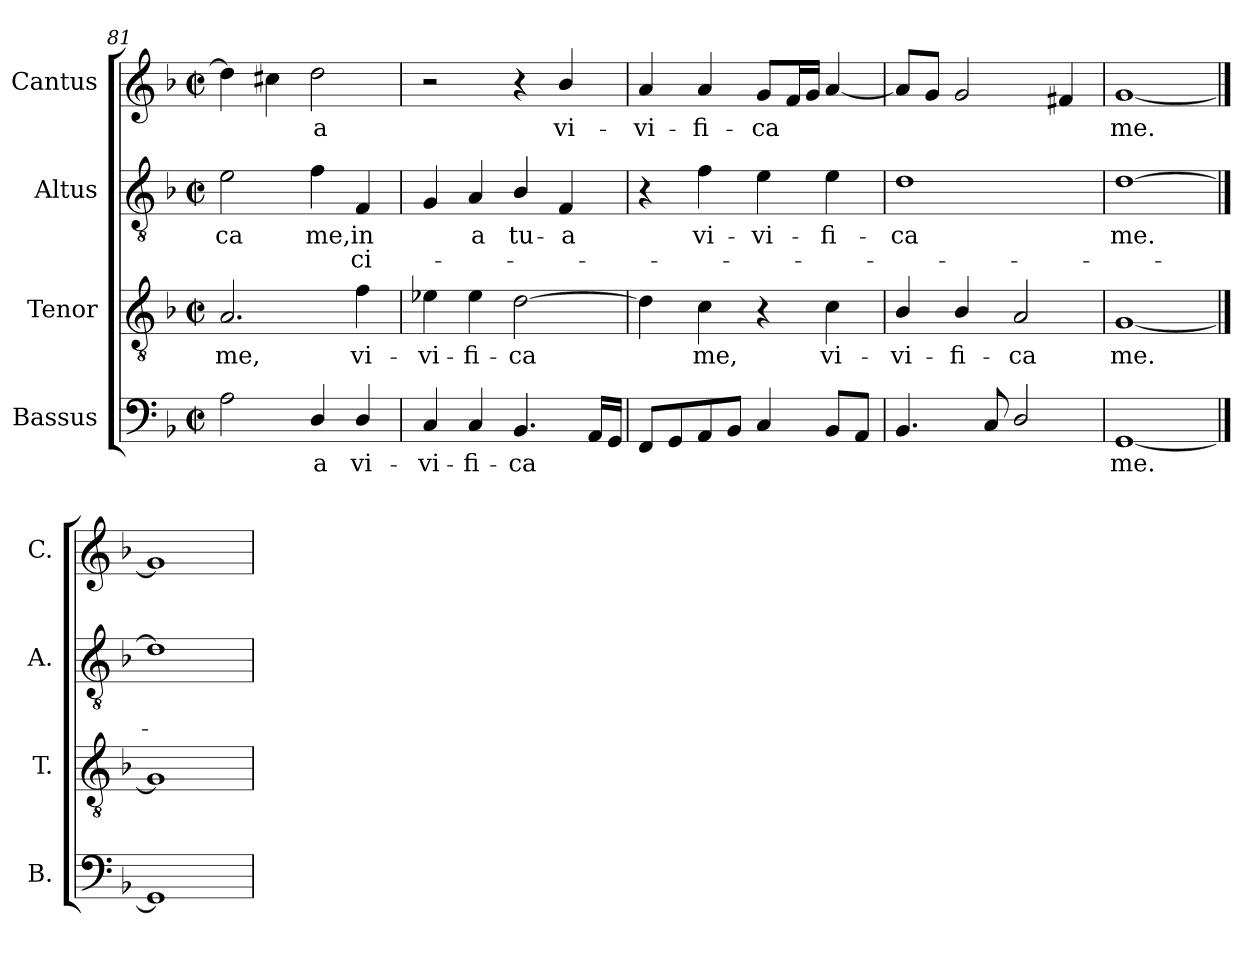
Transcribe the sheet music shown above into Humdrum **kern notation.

**kern	**text	**kern	**text	**kern	**text	**text	**kern	**text
*part4	*part4	*part3	*part3	*part2	*part2	*part2	*part1	*part1
*staff4	*staff4	*staff3	*staff3	*staff2	*staff2	*staff2	*staff1	*staff1
*I"Bassus	*	*I"Tenor	*	*I"Altus	*	*	*I"Cantus	*
*I'B.	*	*I'T.	*	*I'A.	*	*	*I'C.	*
*clefF4	*	*clefGv2	*	*clefGv2	*	*	*clefG2	*
*	*	*ITrd7c12	*	*ITrd7c12	*	*	*	*
*k[b-]	*	*k[b-]	*	*k[b-]	*	*	*k[b-]	*
*F:	*	*F:	*	*F:	*	*	*F:	*
*M2/2	*	*M2/2	*	*M2/2	*	*	*M2/2	*
*met(c|)	*	*met(c|)	*	*met(c|)	*	*	*met(c|)	*
=81	=81	=81	=81	=81	=81	=81	=81	=81
!	!	!	!LO:LY:b:color=#000000	!	!	!	!	!
!	!	!	!	!	!LO:LY:b:color=#000000	!	!	!
2Ai\	.	2.AAi/	me,	2Ei\	-ca	.	4ddi\]	.
.	.	.	.	.	.	.	4cc#Xi\	.
!	!LO:LY:b:color=#000000	!	!	!	!	!	!	!
!	!	!	!	!	!LO:LY:b:color=#000000	!	!	!
!	!	!	!	!	!	!	!	!LO:LY:b:color=#000000
4Di/	-a	.	.	4Fi\	me,	.	2ddi\	-a
!	!LO:LY:b:color=#000000	!	!	!	!	!	!	!
!	!	!	!LO:LY:b:color=#000000	!	!	!	!	!
!	!	!	!	!	!LO:LY:b:color=#000000	!LO:LY:b:color=#000000	!	!
4Di/	vi-	4Fi\	vi-	4FFi/	in	ci-	.	.
=82	=82	=82	=82	=82	=82	=82	=82	=82
!	!LO:LY:b:color=#000000	!	!	!	!	!	!	!
!	!	!	!LO:LY:b:color=#000000	!	!	!	!	!
4Ci/	-vi-	4E-i\	-vi-	4GGi/	.	.	2r	.
!	!LO:LY:b:color=#000000	!	!	!	!	!	!	!
!	!	!	!LO:LY:b:color=#000000	!	!	!	!	!
!	!	!	!	!	!LO:LY:b:color=#000000	!	!	!
4Ci/	-fi-	4E-i\	-fi-	4AAi/	-a	.	.	.
!	!LO:LY:b:color=#000000	!	!	!	!	!	!	!
!	!	!	!LO:LY:b:color=#000000	!	!	!	!	!
!	!	!	!	!	!LO:LY:b:color=#000000	!	!	!
4.BB-i/	-ca	[2Di\	-ca	4BB-i/	tu-	.	4r	.
!	!	!	!	!	!LO:LY:b:color=#000000	!	!	!
!	!	!	!	!	!	!	!	!LO:LY:b:color=#000000
.	.	.	.	4FFi/	-a	.	4b-i/	vi-
16AAi/LL	.	.	.	.	.	.	.	.
16GGi/JJ	.	.	.	.	.	.	.	.
=83	=83	=83	=83	=83	=83	=83	=83	=83
!	!	!	!	!	!	!	!	!LO:LY:b:color=#000000
8FFi/L	.	4Di\]	.	4r	.	.	4ai/	-vi-
8GGi/	.	.	.	.	.	.	.	.
!	!	!	!LO:LY:b:color=#000000	!	!	!	!	!
!	!	!	!	!	!LO:LY:b:color=#000000	!	!	!
!	!	!	!	!	!	!	!	!LO:LY:b:color=#000000
8AAi/	.	4Ci\	me,	4Fi\	vi-	.	4ai/	-fi-
8BB-i/J	.	.	.	.	.	.	.	.
!	!	!	!	!	!LO:LY:b:color=#000000	!	!	!
!	!	!	!	!	!	!	!	!LO:LY:b:color=#000000
4Ci/	.	4r	.	4Ei\	-vi-	.	8gi/L	-ca
.	.	.	.	.	.	.	16fi/L	.
.	.	.	.	.	.	.	16gi/JJ	.
!	!	!	!LO:LY:b:color=#000000	!	!	!	!	!
!	!	!	!	!	!LO:LY:b:color=#000000	!	!	!
8BB-i/L	.	4Ci\	vi-	4Ei\	-fi-	.	[4ai/	.
8AAi/J	.	.	.	.	.	.	.	.
=84	=84	=84	=84	=84	=84	=84	=84	=84
!	!	!	!LO:LY:b:color=#000000	!	!	!	!	!
!	!	!	!	!	!LO:LY:b:color=#000000	!	!	!
4.BB-i/	.	4BB-i/	-vi-	1Di	-ca	.	8ai/L]	.
.	.	.	.	.	.	.	8gi/J	.
!	!	!	!LO:LY:b:color=#000000	!	!	!	!	!
.	.	4BB-i/	-fi-	.	.	.	2gi/	.
8Ci/	.	.	.	.	.	.	.	.
!	!	!	!LO:LY:b:color=#000000	!	!	!	!	!
2Di/	.	2AAi/	-ca	.	.	.	.	.
.	.	.	.	.	.	.	4f#Xi/	.
=85	=85	=85	=85	=85	=85	=85	=85	=85
!	!LO:LY:b:color=#000000	!	!	!	!	!	!	!
!	!	!	!LO:LY:b:color=#000000	!	!	!	!	!
!	!	!	!	!	!LO:LY:b:color=#000000	!	!	!
!	!	!	!	!	!	!	!	!LO:LY:b:color=#000000
[1GGi	me.	[1GGi	me.	[1Di	me.	.	[1gi	me.
==86	==86	==86	==86	==86	==86	==86	==86	==86
1GGi]	.	1GGi]	.	1Di]	.	.	1gi]	.
=	=	=	=	=	=	=	=	=
*-	*-	*-	*-	*-	*-	*-	*-	*-
